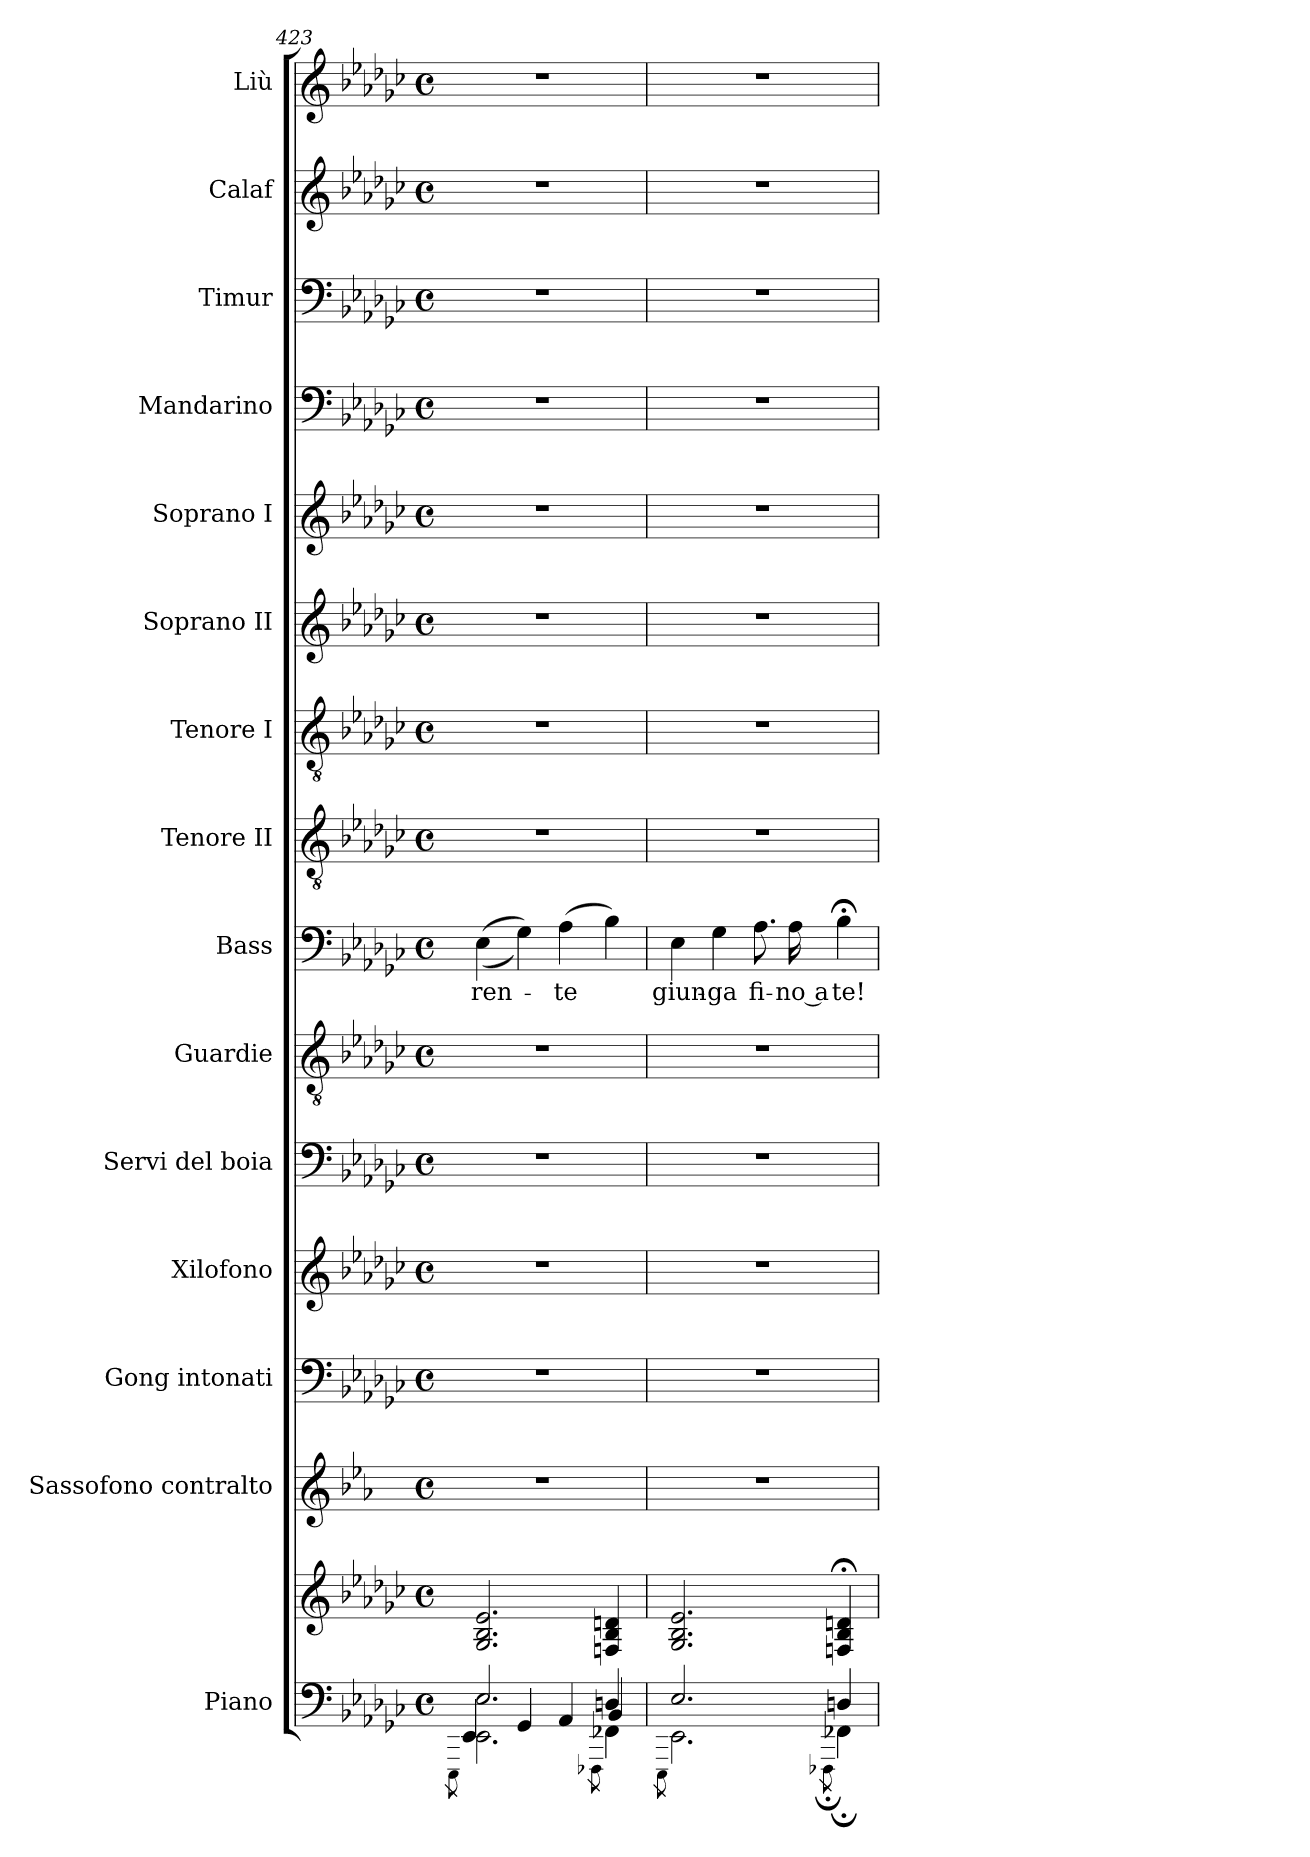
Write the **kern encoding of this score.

**kern	**kern	**kern	**kern	**kern	**kern	**kern	**kern	**text	**kern	**kern	**kern	**kern	**kern	**kern	**kern	**kern
*part15	*part15	*part14	*part13	*part12	*part11	*part10	*part9	*part9	*part8	*part7	*part6	*part5	*part4	*part3	*part2	*part1
*staff16	*staff15	*staff14	*staff13	*staff12	*staff11	*staff10	*staff9	*staff9	*staff8	*staff7	*staff6	*staff5	*staff4	*staff3	*staff2	*staff1
*I"Piano	*	*I"Sassofono contralto	*I"Gong intonati	*I"Xilofono	*I"Servi del boia	*I"Guardie	*I"Bass	*	*I"Tenore II	*I"Tenore I	*I"Soprano II	*I"Soprano I	*I"Mandarino	*I"Timur	*I"Calaf	*I"Liù
*I'Pno.	*	*	*I'Gong int.	*I'Xil.	*I'Ser.B.	*I'G.	*I'B.	*	*I'T. II	*I'T. I	*I'S. II	*I'S. I	*I'M.	*I'T.	*I'C.	*I'L.
*clefF4	*clefG2	*clefG2	*clefF4	*clefG2	*clefF4	*clefGv2	*clefF4	*	*clefGv2	*clefGv2	*clefG2	*clefG2	*clefF4	*clefF4	*clefG2	*clefG2
*	*	*ITrd5c9	*	*ITrd-7c-12	*	*	*	*	*	*	*	*	*	*	*	*
*k[b-e-a-d-g-c-]	*k[b-e-a-d-g-c-]	*k[b-e-a-d-g-c-]	*k[b-e-a-d-g-c-]	*k[b-e-a-d-g-c-]	*k[b-e-a-d-g-c-]	*k[b-e-a-d-g-c-]	*k[b-e-a-d-g-c-]	*	*k[b-e-a-d-g-c-]	*k[b-e-a-d-g-c-]	*k[b-e-a-d-g-c-]	*k[b-e-a-d-g-c-]	*k[b-e-a-d-g-c-]	*k[b-e-a-d-g-c-]	*k[b-e-a-d-g-c-]	*k[b-e-a-d-g-c-]
*M4/4	*M4/4	*M4/4	*M4/4	*M4/4	*M4/4	*M4/4	*M4/4	*	*M4/4	*M4/4	*M4/4	*M4/4	*M4/4	*M4/4	*M4/4	*M4/4
*met(c)	*met(c)	*met(c)	*met(c)	*met(c)	*met(c)	*met(c)	*met(c)	*	*met(c)	*met(c)	*met(c)	*met(c)	*met(c)	*met(c)	*met(c)	*met(c)
=423	=423	=423	=423	=423	=423	=423	=423	=423	=423	=423	=423	=423	=423	=423	=423	=423
*^	*	*	*	*	*	*	*	*	*	*	*	*	*	*	*	*
.	8qEEE-\	.	.	.	.	.	.	.	.	.	.	.	.	.	.	.	.
*	*^	*	*	*	*	*	*	*	*	*	*	*	*	*	*	*	*
!	!	!	!	!	!	!	!	!	!	!LO:LY:b	!	!	!	!	!	!	!	!
2.E-/	2.EE-\	4EE-/	2.G-/ 2.B-/ 2.e-/	1r	1r	1r	1r	1r	(>(>4E-\	-ren-	1r	1r	1r	1r	1r	1r	1r	1r
.	.	4GG-/	.	.	.	.	.	.	4G-\))	.	.	.	.	.	.	.	.	.
!	!	!	!	!	!	!	!	!	!	!LO:LY:b	!	!	!	!	!	!	!	!
.	.	4AA-/	.	.	.	.	.	.	(>4A-\	-te	.	.	.	.	.	.	.	.
.	8qFFF-X\	.	.	.	.	.	.	.	.	.	.	.	.	.	.	.	.	.
4Dn/	4FF-X\	4BB-/	4Fn/ 4B-/ 4dn/	.	.	.	.	.	4B-\)	.	.	.	.	.	.	.	.	.
*	*v	*v	*	*	*	*	*	*	*	*	*	*	*	*	*	*	*	*
=424	=424	=424	=424	=424	=424	=424	=424	=424	=424	=424	=424	=424	=424	=424	=424	=424	=424
.	8qEEE-\	.	.	.	.	.	.	.	.	.	.	.	.	.	.	.	.
!	!	!	!	!	!	!	!	!	!LO:LY:b	!	!	!	!	!	!	!	!
2.E-/	2.EE-\	2.G-/ 2.B-/ 2.e-/	1r	1r	1r	1r	1r	4E-\	giun-	1r	1r	1r	1r	1r	1r	1r	1r
!	!	!	!	!	!	!	!	!	!LO:LY:b	!	!	!	!	!	!	!	!
.	.	.	.	.	.	.	.	4G-\	-ga	.	.	.	.	.	.	.	.
!	!	!	!	!	!	!	!	!	!LO:LY:b	!	!	!	!	!	!	!	!
.	.	.	.	.	.	.	.	8.A-\	fi-	.	.	.	.	.	.	.	.
!	!	!	!	!	!	!	!	!	!LO:LY:b	!	!	!	!	!	!	!	!
.	.	.	.	.	.	.	.	16A-\	-no a	.	.	.	.	.	.	.	.
.	8qFFF-X;\	.	.	.	.	.	.	.	.	.	.	.	.	.	.	.	.
!	!	!	!	!	!	!	!	!	!LO:LY:b	!	!	!	!	!	!	!	!
4Dn/	4FF-X;\	4Fn/;< 4B-/;< 4dn/;<	.	.	.	.	.	4B-;<\	te!	.	.	.	.	.	.	.	.
*v	*v	*	*	*	*	*	*	*	*	*	*	*	*	*	*	*	*
=	=	=	=	=	=	=	=	=	=	=	=	=	=	=	=	=
*-	*-	*-	*-	*-	*-	*-	*-	*-	*-	*-	*-	*-	*-	*-	*-	*-
